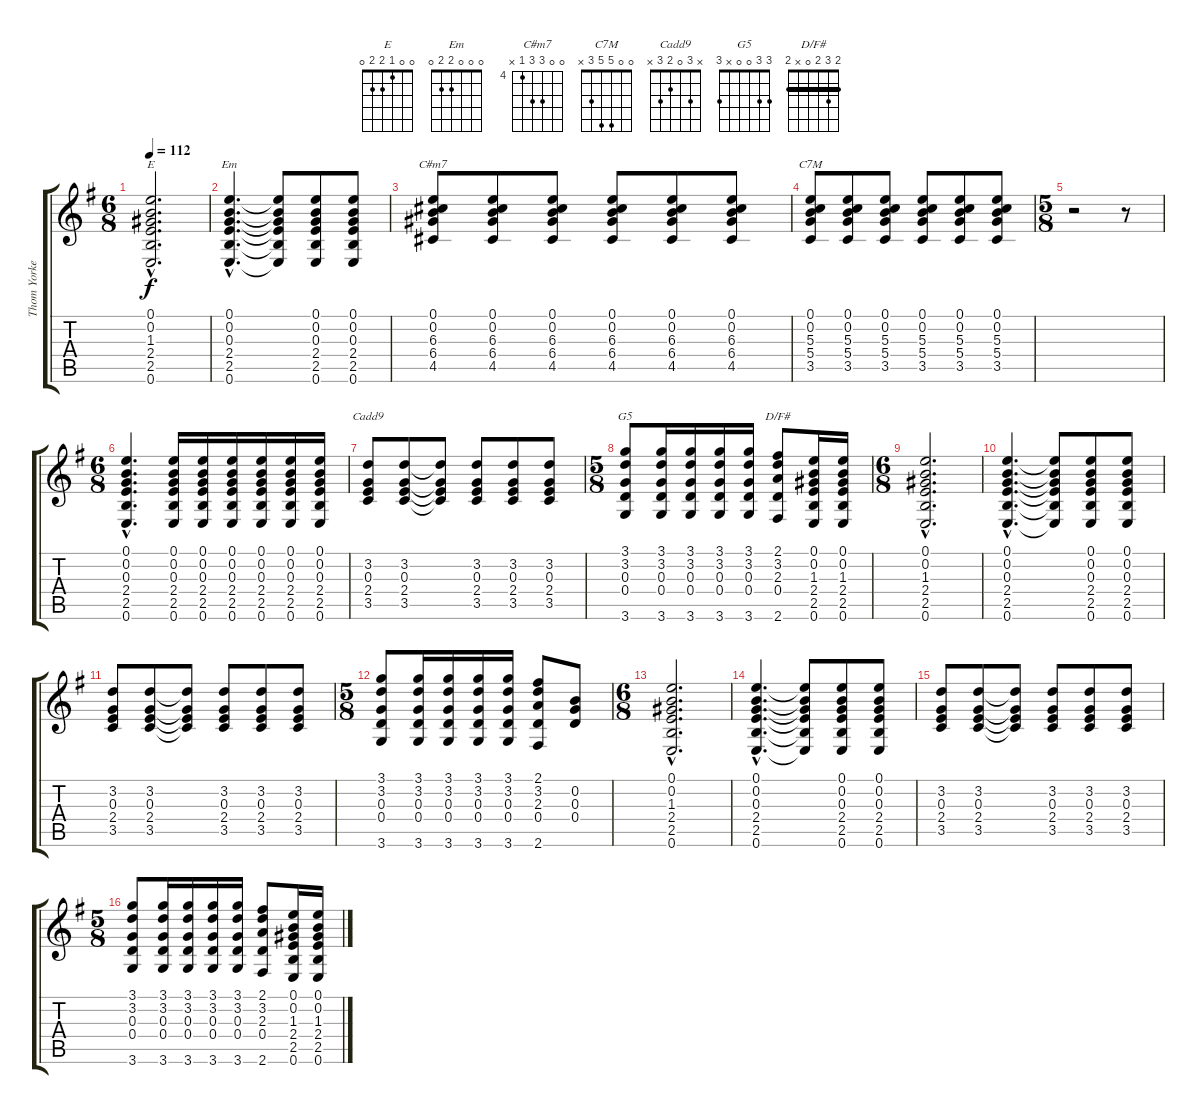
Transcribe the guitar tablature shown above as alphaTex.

\track ("Thom Yorke (Guitar)" "Thom Yorke") {instrument distortionguitar}
\staff {score tabs}
\tuning (E4 B3 G3 D3 A2 E2) {hide}
\chord ("E" 0 0 1 2 2 0)
\chord ("Em" 0 0 0 2 2 0)
\chord ("C#m7" 0 0 6 6 4 x) {firstfret 4}
\chord ("C7M" 0 0 5 5 3 x)
\chord ("Cadd9" x 3 0 2 3 x)
\chord ("G5" 3 3 0 0 x 3)
\chord ("D/F#" 2 3 2 0 x 2) {barre 2}
\ts (6 8)
\tempo 112
\clef g2
\ks g
(0.1{hac} 0.2{hac} 1.3{hac} 2.4{hac} 2.5{hac} 0.6{hac}).2{d ch "E" dy f} |
(0.1{hac} 0.2{hac} 0.3{hac} 2.4{hac} 2.5{hac} 0.6{hac}).4{d ch "Em"} (0.1{t} 0.2{t} 0.3{t} 2.4{t} 2.5{t} 0.6{t}).8 (0.1 0.2 0.3 2.4 2.5 0.6).8 (0.1 0.2 0.3 2.4 2.5 0.6).8 |
(0.1 0.2 6.3 6.4 4.5).8{ch "C#m7"} (0.1 0.2 6.3 6.4 4.5).8 (0.1 0.2 6.3 6.4 4.5).8 (0.1 0.2 6.3 6.4 4.5).8 (0.1 0.2 6.3 6.4 4.5).8 (0.1 0.2 6.3 6.4 4.5).8 |
(0.1 0.2 5.3 5.4 3.5).8{ch "C7M"} (0.1 0.2 5.3 5.4 3.5).8 (0.1 0.2 5.3 5.4 3.5).8 (0.1 0.2 5.3 5.4 3.5).8 (0.1 0.2 5.3 5.4 3.5).8 (0.1 0.2 5.3 5.4 3.5).8 |
\ts (5 8)
r.2 r.8 |
\ts (6 8)
(0.1{hac} 0.2{hac} 0.3{hac} 2.4{hac} 2.5{hac} 0.6{hac}).4{d} (0.1 0.2 0.3 2.4 2.5 0.6).16 (0.1 0.2 0.3 2.4 2.5 0.6).16 (0.1 0.2 0.3 2.4 2.5 0.6).16 (0.1 0.2 0.3 2.4 2.5 0.6).16 (0.1 0.2 0.3 2.4 2.5 0.6).16 (0.1 0.2 0.3 2.4 2.5 0.6).16 |
(3.2 0.3 2.4 3.5).8{ch "Cadd9"} (3.2 0.3 2.4 3.5).8 (3.2{t} 0.3{t} 2.4{t} 3.5{t}).8 (3.2 0.3 2.4 3.5).8 (3.2 0.3 2.4 3.5).8 (3.2 0.3 2.4 3.5).8 |
\ts (5 8)
(3.1 3.2 0.3 0.4 3.6).8{ch "G5"} (3.1 3.2 0.3 0.4 3.6).16 (3.1 3.2 0.3 0.4 3.6).16 (3.1 3.2 0.3 0.4 3.6).16 (3.1 3.2 0.3 0.4 3.6).16 (2.1 3.2 2.3 0.4 2.6).8{ch "D/F#"} (0.1 0.2 1.3 2.4 2.5 0.6).16 (0.1 0.2 1.3 2.4 2.5 0.6).16 |
\ts (6 8)
(0.1{hac} 0.2{hac} 1.3{hac} 2.4{hac} 2.5{hac} 0.6{hac}).2{d} |
(0.1{hac} 0.2{hac} 0.3{hac} 2.4{hac} 2.5{hac} 0.6{hac}).4{d} (0.1{t} 0.2{t} 0.3{t} 2.4{t} 2.5{t} 0.6{t}).8 (0.1 0.2 0.3 2.4 2.5 0.6).8 (0.1 0.2 0.3 2.4 2.5 0.6).8 |
(3.2 0.3 2.4 3.5).8 (3.2 0.3 2.4 3.5).8 (3.2{t} 0.3{t} 2.4{t} 3.5{t}).8 (3.2 0.3 2.4 3.5).8 (3.2 0.3 2.4 3.5).8 (3.2 0.3 2.4 3.5).8 |
\ts (5 8)
(3.1 3.2 0.3 0.4 3.6).8 (3.1 3.2 0.3 0.4 3.6).16 (3.1 3.2 0.3 0.4 3.6).16 (3.1 3.2 0.3 0.4 3.6).16 (3.1 3.2 0.3 0.4 3.6).16 (2.1 3.2 2.3 0.4 2.6).8 (0.2 0.3 0.4).8 |
\ts (6 8)
(0.1{hac} 0.2{hac} 1.3{hac} 2.4{hac} 2.5{hac} 0.6{hac}).2{d} |
(0.1{hac} 0.2{hac} 0.3{hac} 2.4{hac} 2.5{hac} 0.6{hac}).4{d} (0.1{t} 0.2{t} 0.3{t} 2.4{t} 2.5{t} 0.6{t}).8 (0.1 0.2 0.3 2.4 2.5 0.6).8 (0.1 0.2 0.3 2.4 2.5 0.6).8 |
(3.2 0.3 2.4 3.5).8 (3.2 0.3 2.4 3.5).8 (3.2{t} 0.3{t} 2.4{t} 3.5{t}).8 (3.2 0.3 2.4 3.5).8 (3.2 0.3 2.4 3.5).8 (3.2 0.3 2.4 3.5).8 |
\ts (5 8)
(3.1 3.2 0.3 0.4 3.6).8 (3.1 3.2 0.3 0.4 3.6).16 (3.1 3.2 0.3 0.4 3.6).16 (3.1 3.2 0.3 0.4 3.6).16 (3.1 3.2 0.3 0.4 3.6).16 (2.1 3.2 2.3 0.4 2.6).8 (0.1 0.2 1.3 2.4 2.5 0.6).16 (0.1 0.2 1.3 2.4 2.5 0.6).16
